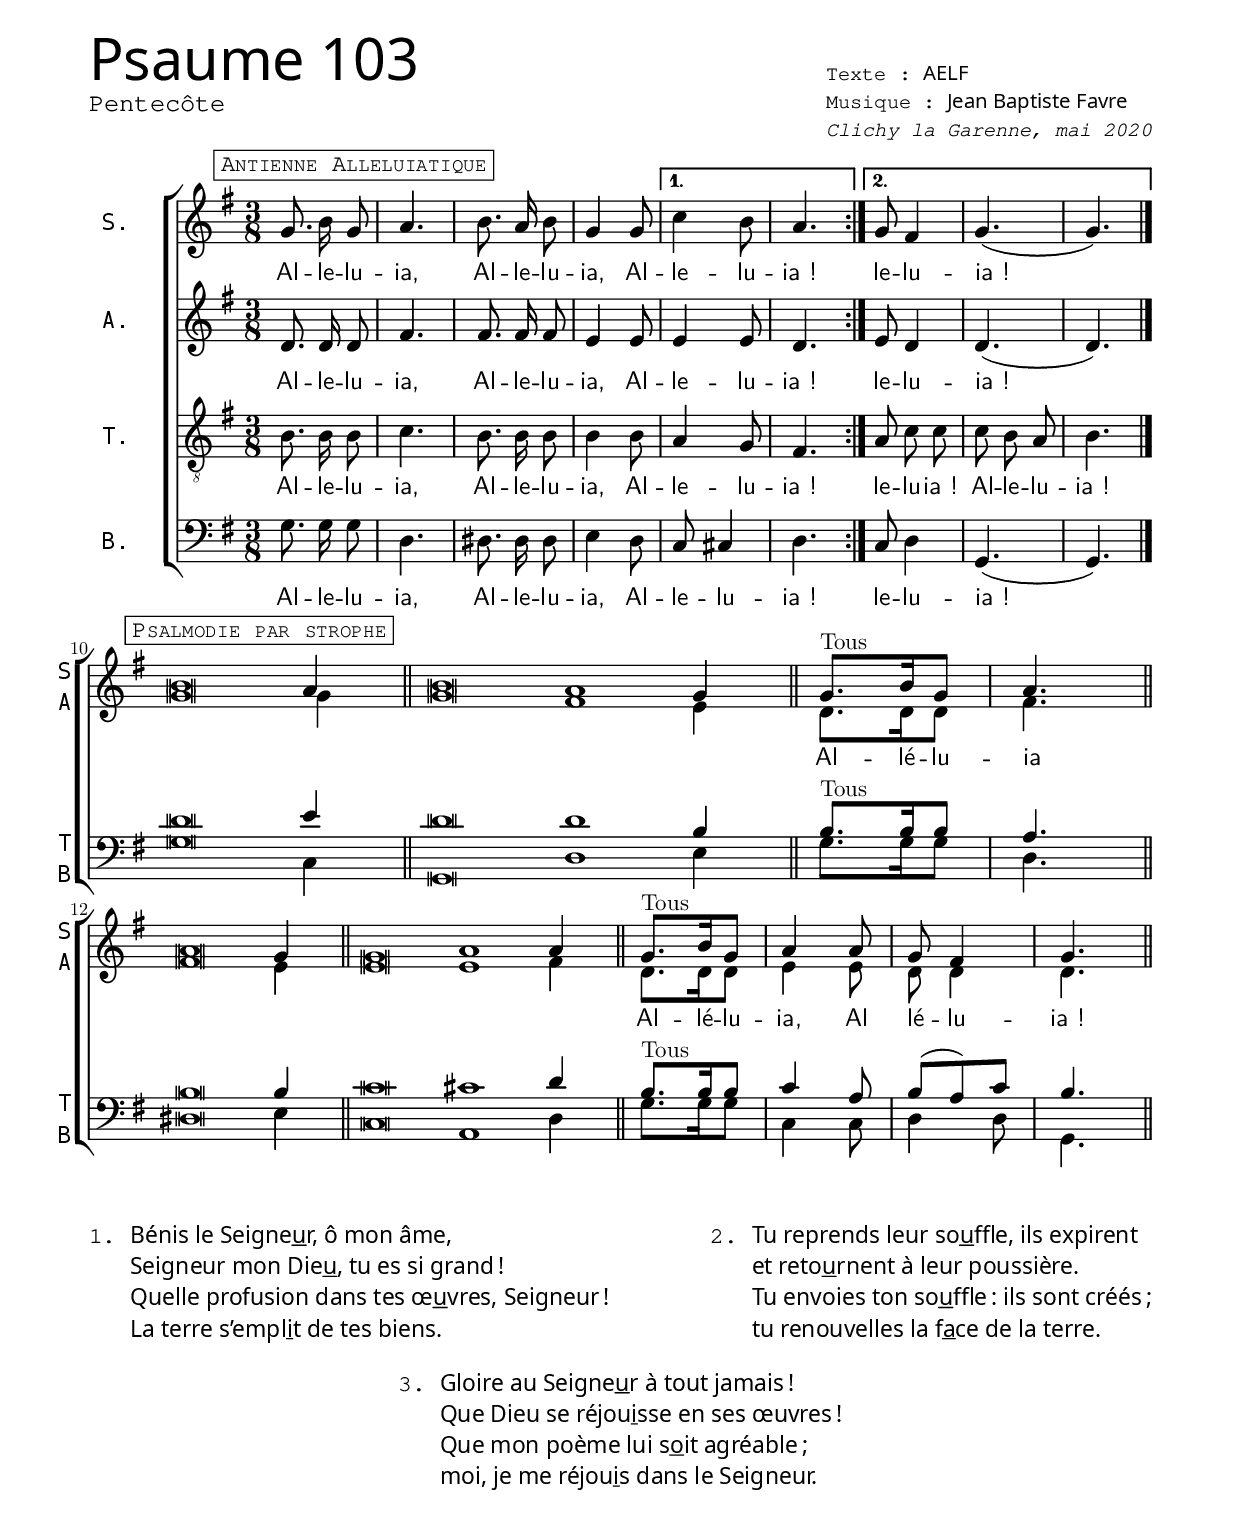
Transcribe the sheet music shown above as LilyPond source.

\version "2.18.2"
\language "english"
\include "../libs/commonFunctions.ily"

scoreHeader = \header {
  title = "Psaume 103"
  subtitle = "Pentecôte"
  composer = "Jean Baptiste Favre"
  poet = "AELF"
  date = "Clichy la Garenne, mai 2020"
}

%%%%%%%%%%%%%%%%%%%%%%%%%%%%%%
%%%%%%%%%%  Global  %%%%%%%%%%
%%%%%%%%%%%%%%%%%%%%%%%%%%%%%%

keyTime = {
  \time 6/4 \key g \major
}

%%%%%%%%%%%%%%%%%%%%%%%%%%%%%%
%%%%%%%%%% Antiphon %%%%%%%%%%
%%%%%%%%%%%%%%%%%%%%%%%%%%%%%%
antiphonRythm = \relative c' {
  \once \override Score.RehearsalMark.break-align-symbols = #'(clef)
  \markCustom "Antienne Alleluiatique"
  \time 3/8
  s4.*6
  s4.*3 \bar "|." \break
  }

antiphonMusicCounterpoint = \relative c'' {
  }

antiphonMusicSoprano = \relative c'' {
    \autoBeamOff
    \repeat volta 2 {
      g8. b16 g8 a4. b8. a16 b8 g4 g8
    } \alternative {
      { c4 b8 a4. }
      { g8 fs4 g4. (g4.) }
    }
  }

antiphonMusicAlto = \relative c' {
    \autoBeamOff
    \repeat volta 2 {
      d8. d16 d8 fs4. fs8. fs16 fs8 e4 e8
    } \alternative {
      { e4 e8 d4. }
      { e8 d4 d4. (d4.) }
    }
  }

antiphonMusicTenor =  \relative c' {
    \autoBeamOff
    \repeat volta 2 {
      b8. b16 b8 c4. b8. b16 b8 b4 b8
    } \alternative {
      { a4 g8 fs4. }
      { a8 c c c b a b4. }
    }
  }

antiphonMusicBass =  \relative f {
    \autoBeamOff
    \repeat volta 2 {
      g8. g16 g8 d4. ds8. ds16 ds8 e4 d8
    } \alternative {
      { c8 cs4 d4. }
      { c8 d4 g,4. (g4.) }
    }
  }

antiphonLyrics = \lyricmode {
  Al -- le -- lu -- ia, Al -- le -- lu -- ia, Al -- le -- lu -- ia&nbsp;!
        le -- lu -- ia&nbsp;!
  }

antiphonLyricsSoprano = \antiphonLyrics
antiphonLyricsAlto = \antiphonLyrics
antiphonLyricsTenor = \antiphonLyrics
antiphonLyricsBass = \antiphonLyrics

%%%%%%%%%%%%%%%%%%%%%%%%%%%%%%%%%%%%%%%%%%%%%%
%%%%%%%%%%          Verses          %%%%%%%%%%
%%%%%%%%%%%%%%%%%%%%%%%%%%%%%%%%%%%%%%%%%%%%%%

verseRythm = \relative c' {
  \antiphonRythm \accidentalStyle forget
  \once \override Score.RehearsalMark.break-align-symbols = #'(clef)
  \markCustom "Psalmodie par strophe"
  \cadenzaOn
  s\breve s4 \bar "||"
  s\breve s1 s4 \bar "||"
  \cadenzaOff
  s8^"Tous" s4 s4. \bar "||" \break
  \cadenzaOn
  s\breve s4 \bar "||"
  s\breve s1 s4 \bar "||"
  \cadenzaOff
  s8^"Tous" s4 s4. s4. s4. \bar "||"
  \cadenzaOn
  }
verseMusicSoprano = \relative c'' {
  \antiphonRythm
  b\breve a4
  b\breve a1 g4
  \cadenzaOff
  g8. b16 g8 a4.
  \cadenzaOn
  a\breve g4
  g\breve a1 a4
  \cadenzaOff
  g8. b16 g8 a4 a8
  g8 fs4 g4.
  \cadenzaOn
  }

verseMusicAlto = \relative c'' {
  \antiphonRythm
  g\breve g4
  g\breve fs1 e4
  d8. d16 d8 fs4.
  fs\breve e4
  e\breve e1 fs4
  d8. d16 d8 e4 e8
  d8 d4 d4.
  }

verseMusicTenor = \relative c' {
  \antiphonRythm
  d\breve e4
  d\breve d1 b4
  b8. b16 b8 a4.
  b\breve b4
  c\breve cs1 d4
  b8. b16 b8 c4 a8
  b8 (a) c b4.
  }

verseMusicBass = \relative f {
  \antiphonRythm
  g\breve c,4
  g\breve d'1 e4
  g8. g16 g8 d4.
  ds\breve e4
  c\breve a1 d4
  g8. g16 g8 c,4 c8
  d4 d8 g,4.
  }

verseLyrics = \markup {
  \vspace #2
  \override #'(font-family . sans)
  \column {
    \fill-line {
      \left-column{
        \concat { \typewriter "1. " "Bénis le Seigne" \underline u "r, ô mon âme," }
        \concat { \typewriter "   " "Seigneur mon Die" \underline u ", tu es si grand !" }
        \concat { \typewriter "   " "Quelle profusion dans tes œ" \underline u "vres, Seigneur !" }
        \concat { \typewriter "   " "La terre s’empl" \underline i "t de tes biens." }
      }
      \hspace #1
      \left-column {
        \concat { \typewriter "2. " "Tu reprends leur so" \underline u "ffle, ils expirent" }
        \concat { \typewriter "   " "et reto" \underline u "rnent à leur poussière." }
        \concat { \typewriter "   " "Tu envoies ton so" \underline u "ffle : ils sont créés ;" }
        \concat { \typewriter "   " "tu renouvelles la f" \underline a "ce de la terre." }
      }
    }
    \vspace #1
    \fill-line {
      \left-column {
        \concat { \typewriter "3. " "Gloire au Seigne" \underline u "r à tout jamais !" }
        \concat { \typewriter "   " "Que Dieu se réjou" \underline i "sse en ses œuvres !" }
        \concat { \typewriter "   " "Que mon poème lui s" \underline o "it agréable ;" }
        \concat { \typewriter "   " "moi, je me réjou" \underline i "s dans le Seigneur." }
      }
    }
  }
}

verseReponsLyrics = \lyricmode {
  _ _ _ _ _ Al -- lé -- lu -- ia
  _ _ _ _ _ Al -- lé -- lu -- ia, Al lé -- lu -- ia&nbsp;!
}

%%%%%%%%%%%%%%%%%%%%%%%%%%%%%%%%%%%%%%%%%%%%%%%%%%%%%%%%%%%%%%%%%%%%%
%%%%%%%%%%%%%%%%%%%          Draw score          %%%%%%%%%%%%%%%%%%%%
%%%%%%%%%%%%%%%%%%%%%%%%%%%%%%%%%%%%%%%%%%%%%%%%%%%%%%%%%%%%%%%%%%%%%

partition = <<
    % Antienne à 4 voix mixtes
    \new ChoirStaff = "antiphonChoirStaff"
    <<
      %\new Staff = "antiphonCounterpointStaff" \with {
      %  instrumentName = "Ctre-chant"
      %  shortInstrumentName = "C"
      %}
      %<<
      %  \clef "treble"
      %  \keyTime
      %  \antiphonRythm
      %  \new Voice = "antiphonCounterpoint" { \antiphonMusicCounterpoint \fermata }
      %  \new Lyrics \lyricsto "antiphonCounterpoint" \antiphonLyricsCounterpoint
      %>>
      \new Staff = "antiphonSopranoStaff" \with { instrumentName = "S." shortInstrumentName = "S" }
      <<
        \clef "treble"
        \keyTime
        \new Dynamics \antiphonRythm
        \new Voice = "antiphonSoprano" { \antiphonMusicSoprano }
        \new Lyrics \lyricsto "antiphonSoprano" \antiphonLyricsSoprano
      >>
      \new Staff = "antiphonAltoStaff" \with { instrumentName = "A." shortInstrumentName = "A" }
      <<
        \clef "treble"
        \keyTime
        \new Dynamics \antiphonRythm
        \new Voice = "antiphonAlto" { \antiphonMusicAlto }
        \new Lyrics \lyricsto "antiphonAlto" \antiphonLyricsAlto
      >>
      \new Staff = "antiphonTenorStaff" \with { instrumentName = "T." shortInstrumentName = "T" }
      <<
        \clef "treble_8"
        \keyTime
        \new Dynamics \antiphonRythm
        \new Voice = "antiphonTenor" { \antiphonMusicTenor }
        \new Lyrics \lyricsto "antiphonTenor" { \antiphonLyricsTenor \lyricmode { Al -- le -- lu -- ia&nbsp;! } }
      >>
      \new Staff  = "antiphonBassStaff" \with { instrumentName = "B." shortInstrumentName = "B" }
      <<
        \clef "bass"
        \keyTime
        \new Dynamics \antiphonRythm
        \new Voice = "antiphonBass" { \antiphonMusicBass }
        \new Lyrics \lyricsto "antiphonBass" \antiphonLyricsBass
      >>
    >>
%{
    % Accompagnement Piano / Orgue
    \new PianoStaff = "antiphonPianoStaff" \with {
      instrumentName = #"O."
      shortInstrumentName = #"O"
      printPartCombineTexts = ##f
    }
    <<
      \new Staff = "antiphonPianoStaffSA"
      <<
        \clef treble
        \keyTime
        \new Voice = "antiphonMusicSoprano" { \voiceOne \antiphonMusicSoprano }
        \new Voice = "antiphonMusicAlto" { \voiceTwo \antiphonMusicAlto }
      >>
      \new Staff = "antiphonPianoStaffTB"
      <<
        \clef bass
        \keyTime
        \new Voice = "antiphonMusicTenor" { \voiceThree \antiphonMusicTenor }
        \new Voice = "antiphonMusicBass" { \voiceFour \antiphonMusicBass }
      >>
    >>
%}
    % Psalmodie à 4 voix mixtes
    \new ChoirStaff = "verseChoirStaff" \with { printPartCombineTexts = ##f }
    <<
      \new Staff = "verseChoirStaffSA"
      \with { shortInstrumentName = \markup { \right-column { "S" "A" } } }
      <<
        \override Staff.VerticalAxisGroup.remove-first = ##t
        \clef treble
        \keyTime
        \new Voice \verseRythm
        \new Voice = "verseSoprano" { \voiceOne \verseMusicSoprano }
        \new Voice { \voiceTwo \verseMusicAlto }
      >>
      \new Lyrics \lyricsto "verseSoprano" \verseReponsLyrics
      \new Staff = "verseChoirStaffTB"
      \with { shortInstrumentName = \markup { \right-column { "T" "B" } } }
      <<
        \override Staff.VerticalAxisGroup.remove-first = ##t
        \clef bass
        \keyTime
        \new Voice \verseRythm
        \new Voice { \voiceOne \verseMusicTenor }
        \new Voice { \voiceTwo \verseMusicBass }
      >>
    >>
  >>

% PDF output
\paper {
  top-margin = 2\cm
  bottom-margin = 2\cm
  left-margin = 1.5\cm
  right-margin = 1.5\cm
  markup-system-spacing = #'((basic-distance . 5)
     (minimum-distance . 5)
     (padding . 1)
     (stretchability . 5))
 system-system-spacing = #'((basic-distance . 5)
     (minimum-distance . 5)
     (padding . 1)
     (stretchability . 5))
  #(define fonts
    (set-global-fonts
     #:music "emmentaler"
     #:brace "emmentaler"
     #:roman "Latin Modern Roman"
     #:sans "Cantarell"
    ))
  #(include-special-characters)
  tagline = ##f
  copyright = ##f
  scoreTitleMarkup = \markup \columns {
    \fill-line {
      \column {
        \line {
          \left-column {
            \fontsize #8 \sans \fromproperty #'header:title
            \fontsize #1 \typewriter \fromproperty #'header:subtitle
          }
        }
      }
      \column {
        \line {
          \fontsize #-1
          \left-column {
            \line { \concat { \typewriter "Texte&nbsp;: " \sans \fromproperty #'header:poet \bold " " } }
            \line { \concat { \typewriter "Musique&nbsp;: " \sans \fromproperty #'header:composer \bold " " } }
            \typewriter \italic \fromproperty #'header:date
          }
        }
      }
    }
  }
}

\score {
  \partition
  \layout {
      ragged-last = ##f
      \context {
          \Staff
          \RemoveEmptyStaves
          \override NoteHead #'style = #'altdefault
          \override InstrumentName #'font-name = #"Monospace Regular"
      }
      \context {
          \PianoStaff
          \RemoveEmptyStaves
          \override NoteHead #'style = #'altdefault
          \override InstrumentName #'font-name = #"Monospace Regular"
      }
      \context {
          \ChoirStaff
          \RemoveEmptyStaves
          \override NoteHead #'style = #'altdefault
          \override InstrumentName #'font-name = #"Monospace Regular"
      }
      \override LyricText #'font-name = #"Latin Modern Sans"
      \override Score.RehearsalMark.font-family = #'typewriter
  }
  \scoreHeader
}

% Midi output
\score {
  <<
    \unfoldRepeats {
    \new PianoStaff = "antiphonMusic"
    <<
      \new Staff <<
        \keyTime \tempo 4. = 60 \clef treble
        \new Dynamics \antiphonRythm
        \new Voice = "antiphonMusicSoprano" \antiphonMusicSoprano
        \new Voice = "antiphonMusicAlto" \antiphonMusicAlto
      >>
      \new Staff <<
        \keyTime \clef bass
        \new Dynamics \antiphonRythm
        \new Voice = "antiphonMusicTenor" \antiphonMusicTenor
        \new Voice = "antiphonMusicBass" \antiphonMusicBass
      >>
    >>
    \new ChoirStaff = "verseMusic"
    <<
      \new Staff = "verseMusicSA" \with {
        shortInstrumentName = \markup { \right-column { "S" "A" } }
      }
      <<
        \keyTime
        \clef treble
        \new Dynamics \antiphonRythm
        \new Voice = "verseMusicSoprano" \verseMusicSoprano
        \new Voice = "verseMusicAlto" \verseMusicAlto
      >>
      \new Staff = "verseMusicTB" \with {
        shortInstrumentName = \markup { \right-column { "T" "B" } }
      }
      <<
        \keyTime
        \clef bass
        \new Dynamics \antiphonRythm
        \new Voice = "verseMusicTenor" \verseMusicTenor
        \new Voice = "verseMusicBass" \verseMusicBass
      >>
    >>
    }
  >>
  \midi {}
}
\verseLyrics
